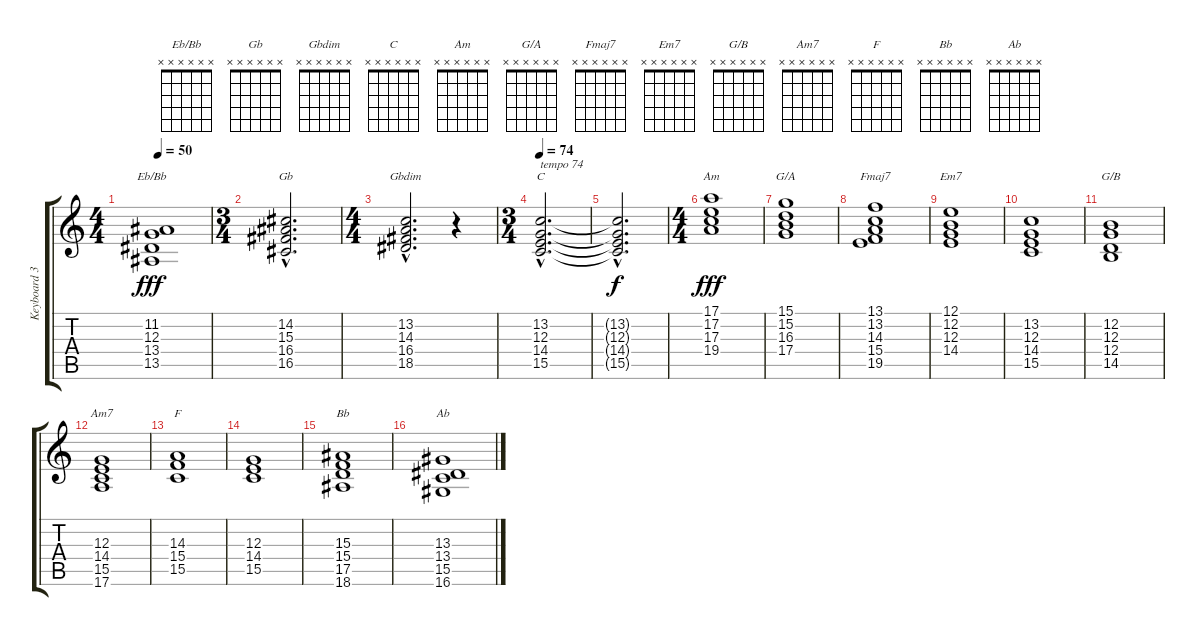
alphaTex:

\track ("Keyboard 3" "Keyboard 3") {instrument synthstrings1}
\staff {score tabs}
\tuning (E4 B3 G3 D3 A2 E2) {hide}
\chord ("Eb/Bb" x x x x x x) {firstfret 0}
\chord ("Gb" x x x x x x) {firstfret 0}
\chord ("Gbdim" x x x x x x) {firstfret 0}
\chord ("C" x x x x x x) {firstfret 0}
\chord ("Am" x x x x x x) {firstfret 0}
\chord ("G/A" x x x x x x) {firstfret 0}
\chord ("Fmaj7" x x x x x x) {firstfret 0}
\chord ("Em7" x x x x x x) {firstfret 0}
\chord ("G/B" x x x x x x) {firstfret 0}
\chord ("Am7" x x x x x x) {firstfret 0}
\chord ("F" x x x x x x) {firstfret 0}
\chord ("Bb" x x x x x x) {firstfret 0}
\chord ("Ab" x x x x x x) {firstfret 0}
\ts (4 4)
\tempo 50
\clef g2
\ks c
(11.2 12.3 13.4 13.5).1{ch "Eb/Bb" dy fff} |
\ts (3 4)
(14.2{hac} 15.3{hac} 16.4{hac} 16.5{hac}).2{d ch "Gb"} |
\ts (4 4)
(13.2{hac} 14.3{hac} 16.4{hac} 18.5{hac}).2{d ch "Gbdim"} r.4 |
\ts (3 4)
\tempo 74
(13.2{hac} 12.3{hac} 14.4{hac} 15.5{hac}).2{d ch "C" txt "tempo 74"} |
(13.2{hac t} 12.3{hac t} 14.4{hac t} 15.5{hac t}).2{d dy f} |
\ts (4 4)
(17.1 17.2 17.3 19.4).1{ch "Am" dy fff} |
(15.1 15.2 16.3 17.4).1{ch "G/A"} |
(13.1 13.2 14.3 15.4 19.5).1{ch "Fmaj7"} |
(12.1 12.2 12.3 14.4).1{ch "Em7"} |
(13.2 12.3 14.4 15.5).1 |
(12.2 12.3 12.4 14.5).1{ch "G/B"} |
(12.3 14.4 15.5 17.6).1{ch "Am7"} |
(14.3 15.4 15.5).1{ch "F"} |
(12.3 14.4 15.5).1 |
(15.3 15.4 17.5 18.6).1{ch "Bb"} |
(13.3 13.4 15.5 16.6).1{ch "Ab"}
